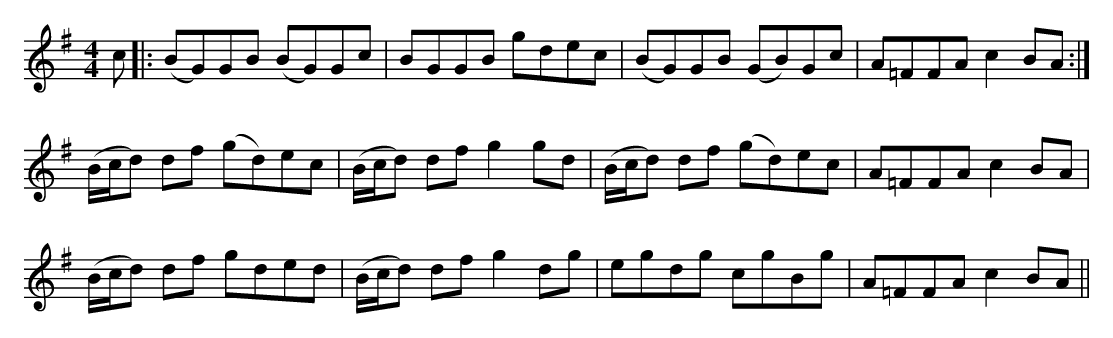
X:1
M:4/4
K:G
c|:(BG)GB (BG)Gc|BGGB gdec|(BG)GB (GB)Gc|A=FFA c2 BA:|
(B/c/d) df (gd)ec|(B/c/d) df g2 gd|(B/c/d) df (gd)ec|A=FFA c2 BA|
(B/c/d) df gded|(B/c/d) df g2 dg|egdg cgBg|A=FFA c2 BA||
